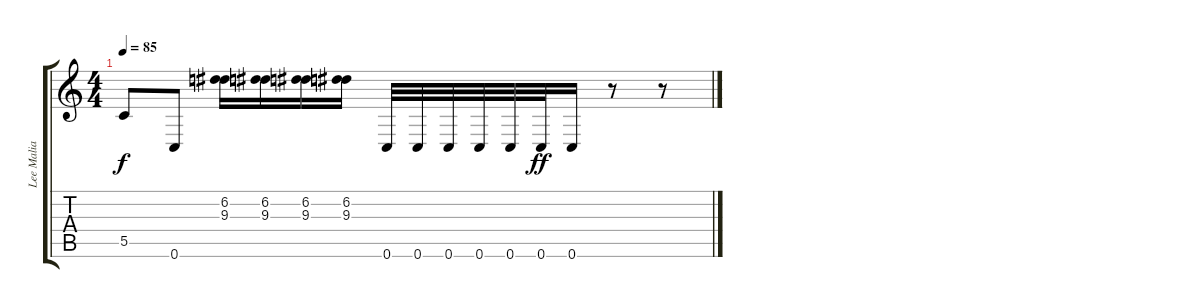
\track ("Lee Malia" "Lee Malia") {instrument overdrivenguitar}
\staff {score tabs}
\tuning (D4 A3 F3 C3 G2 C2) {hide}
\ts (4 4)
\tempo 85
\clef g2
\ks c
5.5.8{dy f} 0.6.8 (6.2 9.3).16 (6.2 9.3).16 (6.2 9.3).16 (6.2 9.3).16 0.6.32 0.6.32 0.6.32 0.6.32 0.6.32 0.6.32{dy ff} 0.6.16 r.8 r.8
